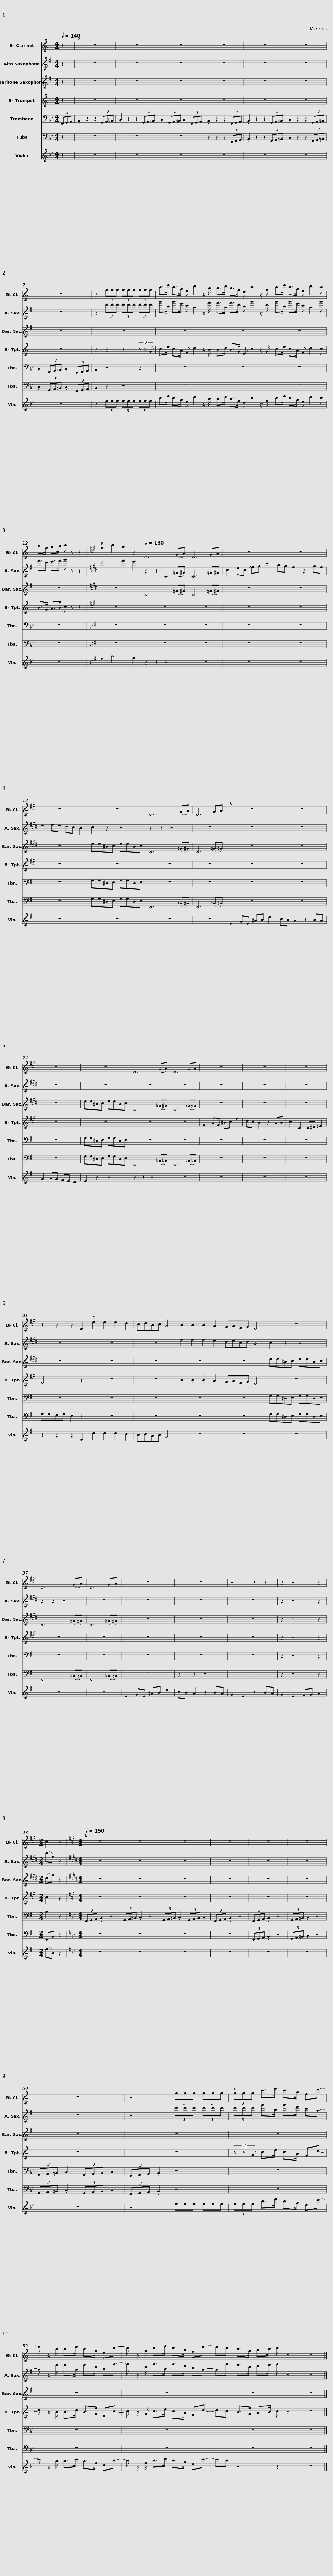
X:1
%%score 1 2 3 4 5 6 7
L:1/8
Q:1/4=140
M:4/4
I:linebreak $
K:Bb
V:1 treble transpose=-2
V:2 treble transpose=-9
V:3 treble transpose=-21
V:4 treble transpose=-2
V:5 bass
V:6 bass
V:7 treble
V:1
[K:C] z2 | z8 | z8 | z8 | z8 | %5
 z8 | z8 | z8 | z2 (3ggg (3ggg (3ggg | c'>e' c'>a f d'2 z/ b/ |$ %10
 b>d' b>g e c'2 z/ g/ | c'>e' c'>a f d'2 c' | b>g a>b c' z z2 |[K:A] g2 c'2 a2 z2 |[Q:1/4=130] D6 (GA) | %15
 D6 GA | z8 | z8 | z8 | z8 | %20
 D6 (GA) | D6 GA |$ z8 | z8 | z8 | %25
 z8 | D6 (GA) | D6 GA | z8 | z8 | %30
 z8 | z2 z2 z2 E2 | e2 e2 e2 d2 | cdBc A4 | B2 B2 B2 A2 | %35
 GAFG E4 |$ z8 | D6 (GA) | D6 GA | z8 | %40
 z8 | z4 z2 z2 | z2 z4 z2 |[M:2/4] c2 z2 |[K:C][M:4/4][Q:1/4=150] z8 | %45
 z8 | z8 | z8 | z8 | z8 |$ %50
 z8 | z4 (3ggg (3ggg | (3ggg c'>e' c'>a fd'- | d' z/ b/ b>d' b>g ec'- | c' z/ g/ c'>e' c'>a fd'- | %55
 d'c' b>g a>b c' z | z8 |] %57
V:2
[K:G] z2 | z8 | z8 | z8 | z8 | %5
 z8 | z8 | z8 | z2 (3d'd'd' (3d'd'd' (3d'd'd' | g'>b g'>e' c' a2 z/ f'/ |$ %10
 f'>a f'>d' b g'2 z/ d'/ | g'>b g'>e' c' a2 g' | f'>d' e'>f' g' z z2 |[K:E] d'4 f'2 e'2 | z2 z2 C2 (=G^G) | %15
 C6 =G^G | c2 ec ^^fg c'2 | ag f2 z2 gf | e2 fe dc B2 | c2 z2 z4 | %20
 z2 z2 z4 | z8 |$ z8 | z8 | z8 | %25
 z8 | z8 | z8 | z8 | z8 | %30
 z8 | z8 | z8 | z8 | f2 f2 f2 e2 | %35
 decd B4 |$ c2 z2 z4 | z2 z2 z4 | z8 | z8 | %40
 z8 | z8 | z2 z4 z2 |[M:2/4] (d'g) z2 |[K:G][M:4/4] z8 | %45
 z8 | z8 | z8 | z8 | z8 |$ %50
 z8 | z4 (3d'd'd' (3d'd'd' | (3d'd'd' g'>b g'>e' c'a- | a z/ f'/ f'>a f'>d' bg'- | g' z/ d'/ g'>b g'>e' c'a- | %55
 ag' f'>d' e'>f' g' z | z8 |] %57
V:3
[K:G] z2 | z8 | z8 | z8 | z8 | %5
 z8 | z8 | z8 | z8 | z8 |$ %10
 z8 | z8 | z8 |[K:E] z8 | C6 (=G^G) | %15
 C6 (=G^G) | z8 | z8 | z8 | ee^Bc eeBc | %20
 C6 (=G^G) | C6 (=G^G) |$ z8 | z8 | z8 | %25
 ee^Bc eeBc | C6 (=G^G) | C6 (=G^G) | z8 | z8 | %30
 z8 | z8 | z8 | z8 | z8 | %35
 z8 |$ ee^Bc eeBc | C6 (=G^G) | C6 (=G^G) | z8 | %40
 z8 | z8 | z2 z4 z2 |[M:2/4] (dg) z2 |[K:G][M:4/4] z8 | %45
 z8 | z8 | z8 | z8 | z8 |$ %50
 z8 | z8 | z8 | z8 | z8 | %55
 z8 | z8 |] %57
V:4
[K:C] z2 | z8 | z8 | z8 | z8 | %5
 z8 | z8 | z8 | z2 z2 z2 (3z z G | c>e c>A F d2 z/ B/ |$ %10
 B>d B>G E c2 z/ G/ | c>e c>A F d2 c | B>G A>B c z z2 |[K:A] z8 | z8 | %15
 z8 | z8 | z8 | z8 | z8 | %20
 z8 | z8 |$ z8 | z8 | z8 | %25
 z8 | z8 | z8 | F2 AF ^Bc f2 | dc B2 z2 AB | %30
 c2 C2 C^D ^E2 | F6 z2 | z8 | z8 | .B2 .B2 .B2 A2 | %35
 GAFG E4 |$ z8 | z8 | z8 | z8 | %40
 z8 | z8 | z2 z4 z2 |[M:2/4] c2 z2 |[K:C][M:4/4] z8 | %45
 z8 | z8 | z8 | z8 | z8 |$ %50
 z8 | z8 | (3z z G c>e c>A Fd- | d z/ B/ B>d B>G Ec- | c z/ G/ c>e c>A Fd- | %55
 dc B>G A>B c z | z8 |] %57
V:5
 (3F,,G,,A,, | .B,,2 z2 z2 (3G,,A,,=B,, | .C,2 z2 z2 (3G,,A,,=B,, | .C,2 (3G,,A,,=B,, .C,2 (3F,,G,,A,, | .B,,2 z2 z2 (3F,,G,,A,, | %5
 .B,,2 z2 z2 (3G,,A,,=B,, | .C,2 z2 z2 (3G,,A,,=B,, | .C,2 (3G,,A,,=B,, .C,2 (3F,,G,,A,, | .B,,2 z4 z2 | z8 |$ %10
 z8 | z8 | z8 |[K:G] z8 | z8 | %15
 z8 | z8 | z8 | z8 | G,G,^D,E, G,G,D,E, | %20
 z8 | z8 |$ z8 | z8 | z8 | %25
 G,G,^D,E, G,G,D,E, | z8 | z8 | z8 | z8 | %30
 z8 | z8 | z8 | z8 | z8 | %35
 z8 |$ G,G,^D,E, G,G,D,E, | z8 | z8 | z8 | %40
 z8 | z8 | z2 z4 z2 |[M:2/4] B,2 z2 |[K:Bb][M:4/4] (3F,,G,,A,, .B,,2 z4 | %45
 (3G,,A,,=B,, .C,2 z4 | (3G,,A,,=B,, .C,2 (3G,,A,,B,, .C,2 | (3F,,G,,A,, .B,,2 z4 | (3F,,G,,A,, .B,,2 z4 | (3G,,A,,=B,, .C,2 z4 |$ %50
 (3G,,A,,=B,, .C,2 (3G,,A,,B,, .C,2 | (3F,,G,,A,, .B,,2 z4 | z8 | z8 | z8 | %55
 z8 | z8 |] %57
V:6
 z2 | z8 | z8 | z8 | z2 z2 z2 (3F,,G,,A,, | %5
 .B,,2 z2 z2 (3G,,A,,=B,, | .C,2 z2 z2 (3G,,A,,=B,, | .C,2 (3G,,A,,=B,, .C,2 (3F,,G,,A,, | .B,,2 z2 z4 | z8 |$ %10
 z8 | z8 | z8 |[K:G] z8 | z8 | %15
 z8 | z8 | z8 | z8 | G,G,^D,E, G,G,D,E, | %20
 E,,6 (_B,,=B,,) | E,,6 (_B,,=B,,) |$ z8 | z8 | z8 | %25
 G,G,^D,E, G,G,D,E, | E,,6 (_B,,=B,,) | E,,6 (_B,,=B,,) | z8 | z8 | %30
 z8 | G,G,F,G, E,2 z2 | z8 | z8 | z8 | %35
 z8 |$ G,G,^D,E, G,G,D,E, | E,,6 (_B,,=B,,) | E,,6 (_B,,=B,,) | z8 | %40
 z2 z2 z4 | z8 | z2 z4 z2 |[M:2/4] F,,B,, z2 |[K:Bb][M:4/4] z8 | %45
 z8 | z8 | z8 | (3F,,G,,A,, .B,,2 z4 | (3G,,A,,=B,, .C,2 z4 |$ %50
 (3G,,A,,=B,, .C,2 (3G,,A,,B,, .C,2 | (3F,,G,,A,, .B,,2 z4 | z8 | z8 | z8 | %55
 z8 | z8 |] %57
V:7
 z2 | z8 | z8 | z8 | z8 | %5
 z8 | z8 | z8 | z2 (3fff (3fff (3fff | b>d' b>g e c'2 z/ a/ |$ %10
 a>c' a>f d b2 z/ f/ | b>d' b>g e c'2 b | z8 |[K:G] f2 b4 g2 | z2 z2 z4 | %15
 z8 | z8 | z8 | z8 | z8 | %20
 z8 | z8 |$ E2 GE ^AB e2 | cB A2 z2 BA | G2 AG FE D2 | %25
 E2 z2 z4 | z2 z2 z4 | z8 | z8 | z8 | %30
 z8 | z2 z2 z2 D2 | d2 d2 d2 c2 | BcAB G4 | z8 | %35
 z8 |$ z8 | z8 | z8 | E2 GE ^AB e2 | %40
 cB A2 z2 BA | G2 E2 z2 BA | G2 E2 FG A2 |[M:2/4] (fB) z2 |[K:Bb][M:4/4] z8 | %45
 z8 | z8 | z8 | z8 | z8 |$ %50
 z8 | z4 (3fff (3fff | (3fff b>d' b>g ec'- | c' z/ a/ a>c' a>f db- | b z/ f/ b>d' b>g ec'- | %55
 c'b z4 z2 | z8 |] %57
